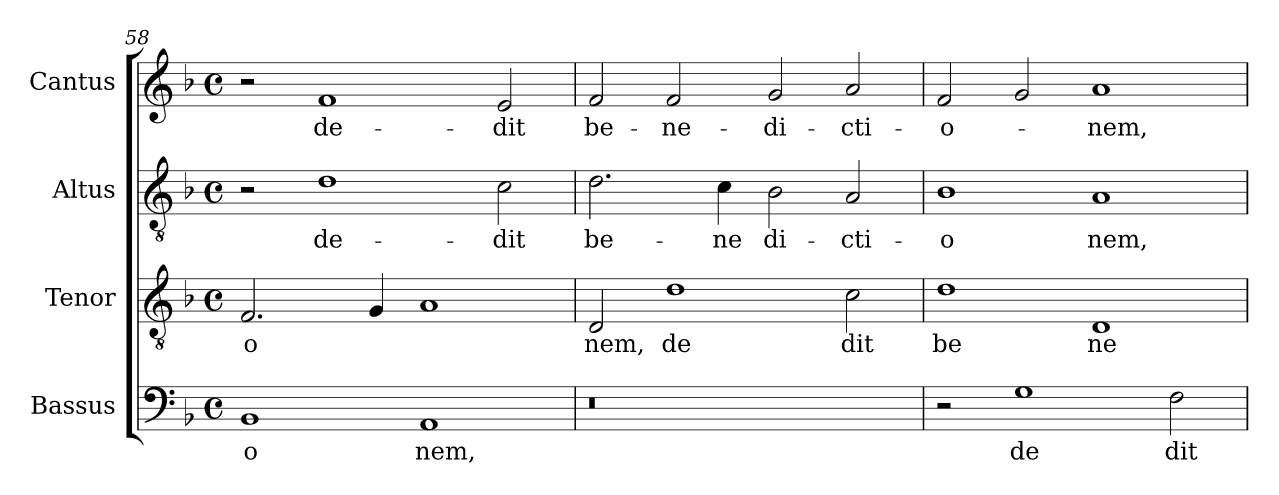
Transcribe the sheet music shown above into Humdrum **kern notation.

**kern	**text	**kern	**text	**kern	**text	**kern	**text
*part4	*part4	*part3	*part3	*part2	*part2	*part1	*part1
*staff4	*staff4	*staff3	*staff3	*staff2	*staff2	*staff1	*staff1
*I"Bassus	*	*I"Tenor	*	*I"Altus	*	*I"Cantus	*
*clefF4	*	*clefGv2	*	*clefGv2	*	*clefG2	*
*k[b-]	*	*k[b-]	*	*k[b-]	*	*k[b-]	*
*F:	*	*F:	*	*F:	*	*F:	*
*M4/4	*	*M4/4	*	*M4/4	*	*M4/4	*
*met(c)	*	*met(c)	*	*met(c)	*	*met(c)	*
=58	=58	=58	=58	=58	=58	=58	=58
!	!LO:LY:b:cj	!	!LO:LY:b:cj	!	!	!	!
1BB-	o	2.F/	o	2r	.	2r	.
!	!	!	!	!	!LO:LY:b:cj	!	!LO:LY:b:cj
.	.	.	.	1d	de-	1f	de-
.	.	4G/	.	.	.	.	.
!	!LO:LY:b:cj	!	!	!	!	!	!
1AA	nem,	1A	.	.	.	.	.
!	!	!	!	!	!LO:LY:b:cj	!	!LO:LY:b:cj
.	.	.	.	2c\	-dit	2e/	-dit
=59	=59	=59	=59	=59	=59	=59	=59
!	!	!	!LO:LY:b:cj	!	!LO:LY:b:cj	!	!LO:LY:b:cj
0r	.	2D/	nem,	2.d\	be-	2f/	be-
!	!	!	!LO:LY:b:cj	!	!	!	!LO:LY:b:cj
.	.	1d	de	.	.	2f/	-ne-
!	!	!	!	!	!LO:LY:b:cj	!	!
.	.	.	.	4c\	-ne	.	.
!	!	!	!	!	!LO:LY:b:cj	!	!LO:LY:b:cj
.	.	.	.	2B-\	di-	2g/	-di-
!	!	!	!LO:LY:b:cj	!	!LO:LY:b:cj	!	!LO:LY:b:cj
.	.	2c\	dit	2A/	-cti-	2a/	-cti-
!!LO:LB:g=z
=60	=60	=60	=60	=60	=60	=60	=60
!	!	!	!LO:LY:b:cj	!	!LO:LY:b:cj	!	!LO:LY:b:cj
2r	.	1d	be	1B-	-o	2f/	-o-
!	!LO:LY:b:cj	!	!	!	!	!	!
1G	de	.	.	.	.	2g/	.
!	!	!	!LO:LY:b:cj	!	!LO:LY:b:cj	!	!LO:LY:b:cj
.	.	1D	ne	1A	nem,	1a	-nem,
!	!LO:LY:b:cj	!	!	!	!	!	!
2F\	dit	.	.	.	.	.	.
=	=	=	=	=	=	=	=
*-	*-	*-	*-	*-	*-	*-	*-
